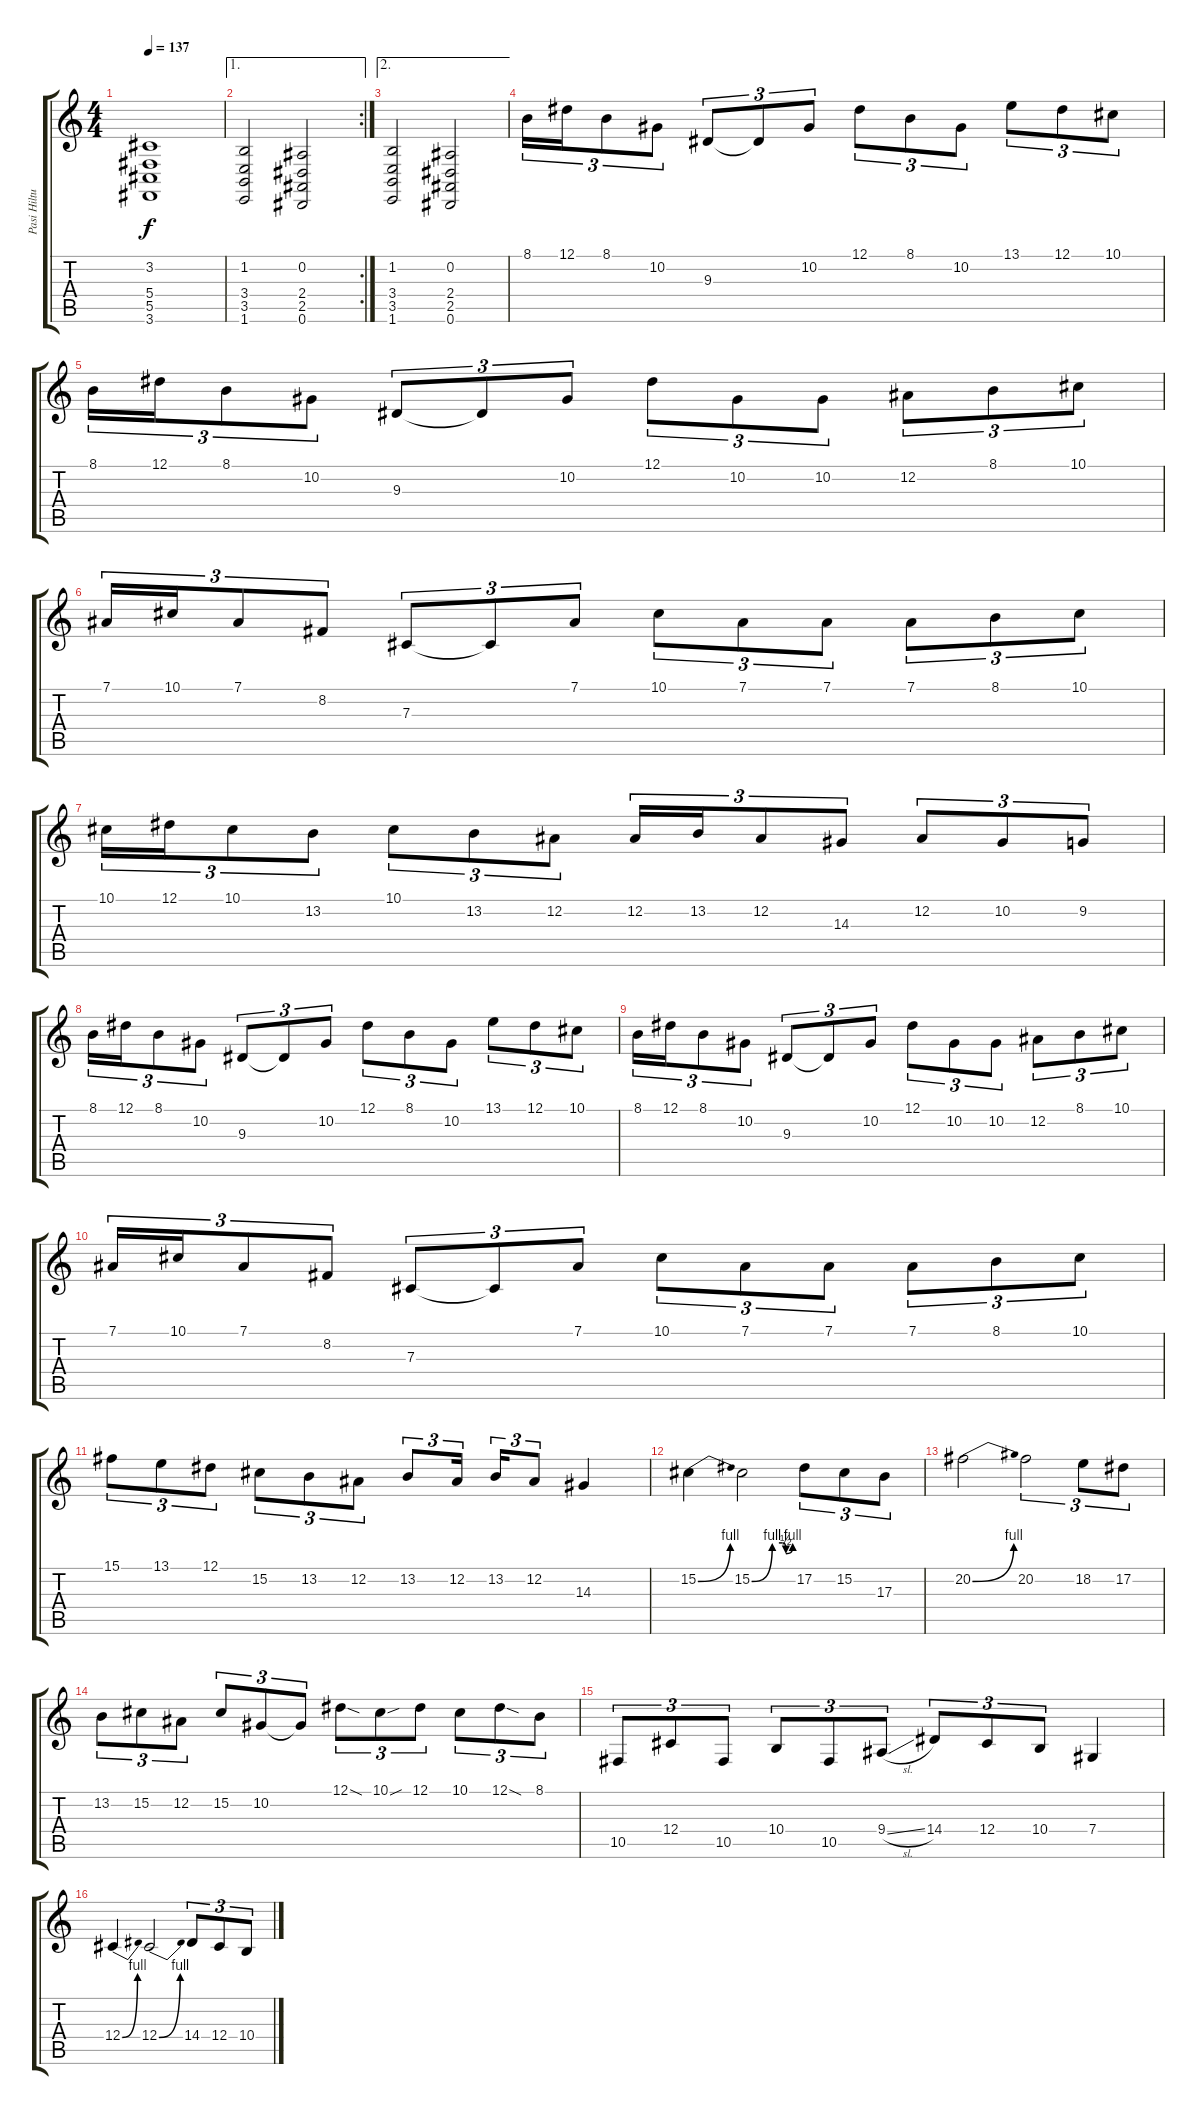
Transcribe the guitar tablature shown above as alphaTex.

\track ("Pasi Hiltula/ Marco Sneck" "Pasi Hiltu") {instrument stringensemble1}
\staff {score tabs}
\tuning (Eb4 Bb3 Gb3 Db3 Ab2 Eb2) {hide}
\ts (4 4)
\tempo 137
\clef g2
\ks c
(3.2 5.4 5.5 3.6).1{dy f} |
\ae 1
\rc 2
(1.2 3.4 3.5 1.6).2 (0.2 2.4 2.5 0.6).2 |
\ae 2
(1.2 3.4 3.5 1.6).2 (0.2 2.4 2.5 0.6).2 |
8.1.16{tu (3 2)} 12.1.16{tu (3 2)} 8.1.8{tu (3 2)} 10.2.8{tu (3 2)} 9.3.8{tu (3 2)} 9.3{t}.8{tu (3 2)} 10.2.8{tu (3 2)} 12.1.8{tu (3 2)} 8.1.8{tu (3 2)} 10.2.8{tu (3 2)} 13.1.8{tu (3 2)} 12.1.8{tu (3 2)} 10.1.8{tu (3 2)} |
8.1.16{tu (3 2)} 12.1.16{tu (3 2)} 8.1.8{tu (3 2)} 10.2.8{tu (3 2)} 9.3.8{tu (3 2)} 9.3{t}.8{tu (3 2)} 10.2.8{tu (3 2)} 12.1.8{tu (3 2)} 10.2.8{tu (3 2)} 10.2.8{tu (3 2)} 12.2.8{tu (3 2)} 8.1.8{tu (3 2)} 10.1.8{tu (3 2)} |
7.1.16{tu (3 2)} 10.1.16{tu (3 2)} 7.1.8{tu (3 2)} 8.2.8{tu (3 2)} 7.3.8{tu (3 2)} 7.3{t}.8{tu (3 2)} 7.1.8{tu (3 2)} 10.1.8{tu (3 2)} 7.1.8{tu (3 2)} 7.1.8{tu (3 2)} 7.1.8{tu (3 2)} 8.1.8{tu (3 2)} 10.1.8{tu (3 2)} |
10.1.16{tu (3 2)} 12.1.16{tu (3 2)} 10.1.8{tu (3 2)} 13.2.8{tu (3 2)} 10.1.8{tu (3 2)} 13.2.8{tu (3 2)} 12.2.8{tu (3 2)} 12.2.16{tu (3 2)} 13.2.16{tu (3 2)} 12.2.8{tu (3 2)} 14.3.8{tu (3 2)} 12.2.8{tu (3 2)} 10.2.8{tu (3 2)} 9.2.8{tu (3 2)} |
8.1.16{tu (3 2)} 12.1.16{tu (3 2)} 8.1.8{tu (3 2)} 10.2.8{tu (3 2)} 9.3.8{tu (3 2)} 9.3{t}.8{tu (3 2)} 10.2.8{tu (3 2)} 12.1.8{tu (3 2)} 8.1.8{tu (3 2)} 10.2.8{tu (3 2)} 13.1.8{tu (3 2)} 12.1.8{tu (3 2)} 10.1.8{tu (3 2)} |
8.1.16{tu (3 2)} 12.1.16{tu (3 2)} 8.1.8{tu (3 2)} 10.2.8{tu (3 2)} 9.3.8{tu (3 2)} 9.3{t}.8{tu (3 2)} 10.2.8{tu (3 2)} 12.1.8{tu (3 2)} 10.2.8{tu (3 2)} 10.2.8{tu (3 2)} 12.2.8{tu (3 2)} 8.1.8{tu (3 2)} 10.1.8{tu (3 2)} |
7.1.16{tu (3 2)} 10.1.16{tu (3 2)} 7.1.8{tu (3 2)} 8.2.8{tu (3 2)} 7.3.8{tu (3 2)} 7.3{t}.8{tu (3 2)} 7.1.8{tu (3 2)} 10.1.8{tu (3 2)} 7.1.8{tu (3 2)} 7.1.8{tu (3 2)} 7.1.8{tu (3 2)} 8.1.8{tu (3 2)} 10.1.8{tu (3 2)} |
15.1.8{tu (3 2)} 13.1.8{tu (3 2)} 12.1.8{tu (3 2)} 15.2.8{tu (3 2)} 13.2.8{tu (3 2)} 12.2.8{tu (3 2)} 13.2.8{tu (3 2)} 12.2.16{tu (3 2)} 13.2.16{tu (3 2)} 12.2.8{tu (3 2)} 14.3.4 |
15.2{be (bend 0 0 60 4)}.4 15.2{be (custom 0 0 30 4 45 4 50 2 60 4)}.2 17.2.8{tu (3 2)} 15.2.8{tu (3 2)} 17.3.8{tu (3 2)} |
20.2{be (bend 0 0 60 4)}.2 20.2.2{tu (3 2)} 18.2.8{tu (3 2)} 17.2.8{tu (3 2)} |
13.2.8{tu (3 2)} 15.2.8{tu (3 2)} 12.2.8{tu (3 2)} 15.2.8{tu (3 2)} 10.2.8{tu (3 2)} 10.2{t}.8{tu (3 2)} 12.1{sod}.8{tu (3 2)} 10.1{sou}.8{tu (3 2)} 12.1.8{tu (3 2)} 10.1.8{tu (3 2)} 12.1{sod}.8{tu (3 2)} 8.1.8{tu (3 2)} |
10.5.8{tu (3 2)} 12.4.8{tu (3 2)} 10.5.8{tu (3 2)} 10.4.8{tu (3 2)} 10.5.8{tu (3 2)} 9.4{sl}.8{tu (3 2)} 14.4.8{tu (3 2)} 12.4.8{tu (3 2)} 10.4.8{tu (3 2)} 7.4.4 |
12.4{be (bend 0 0 60 4)}.4 12.4{be (bend 0 0 60 4)}.2 14.4.8{tu (3 2)} 12.4.8{tu (3 2)} 10.4.8{tu (3 2)}
